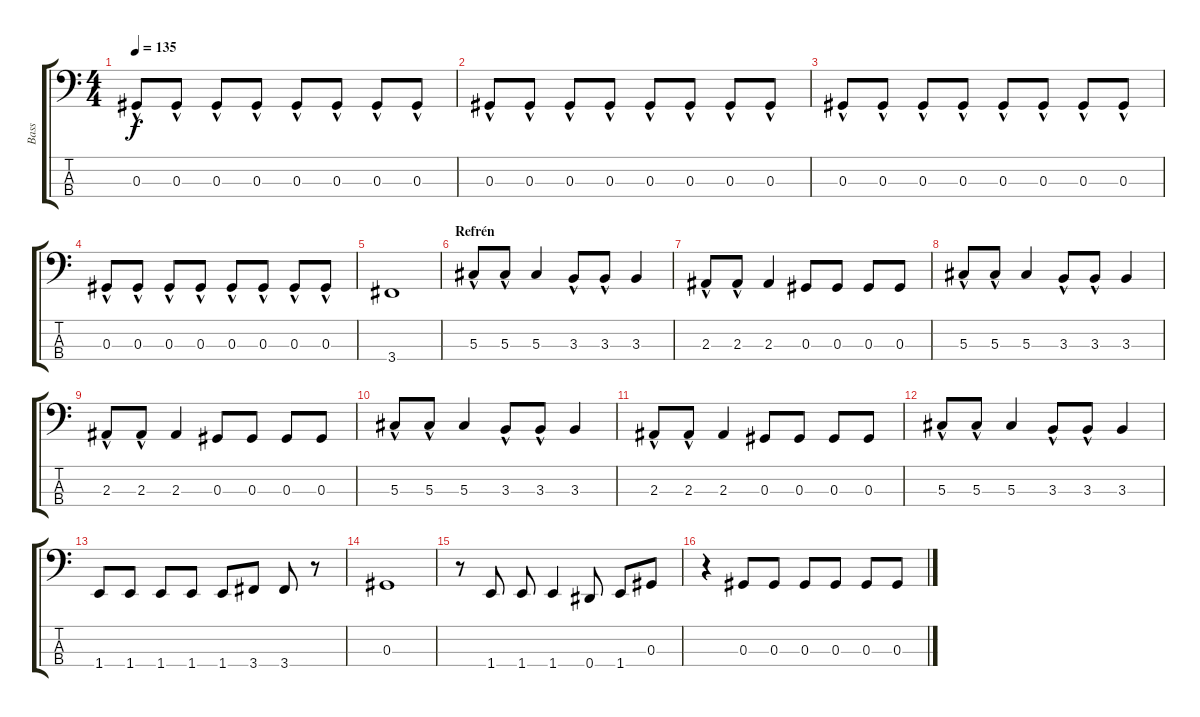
\track ("Bass" "Bass") {instrument electricbassfinger}
\staff {score tabs}
\tuning (Gb2 Db2 Ab1 Eb1) {hide}
\ts (4 4)
\tempo 135
\clef f4
\ks c
0.3{hac}.8{dy f} 0.3{hac}.8 0.3{hac}.8 0.3{hac}.8 0.3{hac}.8 0.3{hac}.8 0.3{hac}.8 0.3{hac}.8 |
0.3{hac}.8 0.3{hac}.8 0.3{hac}.8 0.3{hac}.8 0.3{hac}.8 0.3{hac}.8 0.3{hac}.8 0.3{hac}.8 |
0.3{hac}.8 0.3{hac}.8 0.3{hac}.8 0.3{hac}.8 0.3{hac}.8 0.3{hac}.8 0.3{hac}.8 0.3{hac}.8 |
0.3{hac}.8 0.3{hac}.8 0.3{hac}.8 0.3{hac}.8 0.3{hac}.8 0.3{hac}.8 0.3{hac}.8 0.3{hac}.8 |
3.4.1 |
\section ("" "Refrén")
5.3{hac}.8 5.3{hac}.8 5.3.4 3.3{hac}.8 3.3{hac}.8 3.3.4 |
2.3{hac}.8 2.3{hac}.8 2.3.4 0.3.8 0.3.8 0.3.8 0.3.8 |
5.3{hac}.8 5.3{hac}.8 5.3.4 3.3{hac}.8 3.3{hac}.8 3.3.4 |
2.3{hac}.8 2.3{hac}.8 2.3.4 0.3.8 0.3.8 0.3.8 0.3.8 |
5.3{hac}.8 5.3{hac}.8 5.3.4 3.3{hac}.8 3.3{hac}.8 3.3.4 |
2.3{hac}.8 2.3{hac}.8 2.3.4 0.3.8 0.3.8 0.3.8 0.3.8 |
5.3{hac}.8 5.3{hac}.8 5.3.4 3.3{hac}.8 3.3{hac}.8 3.3.4 |
1.4.8 1.4.8 1.4.8 1.4.8 1.4.8 3.4.8 3.4.8 r.8 |
0.3.1 |
r.8 1.4.8 1.4.8 1.4.4 0.4.8 1.4.8 0.3.8 |
r.4 0.3.8 0.3.8 0.3.8 0.3.8 0.3.8 0.3.8
